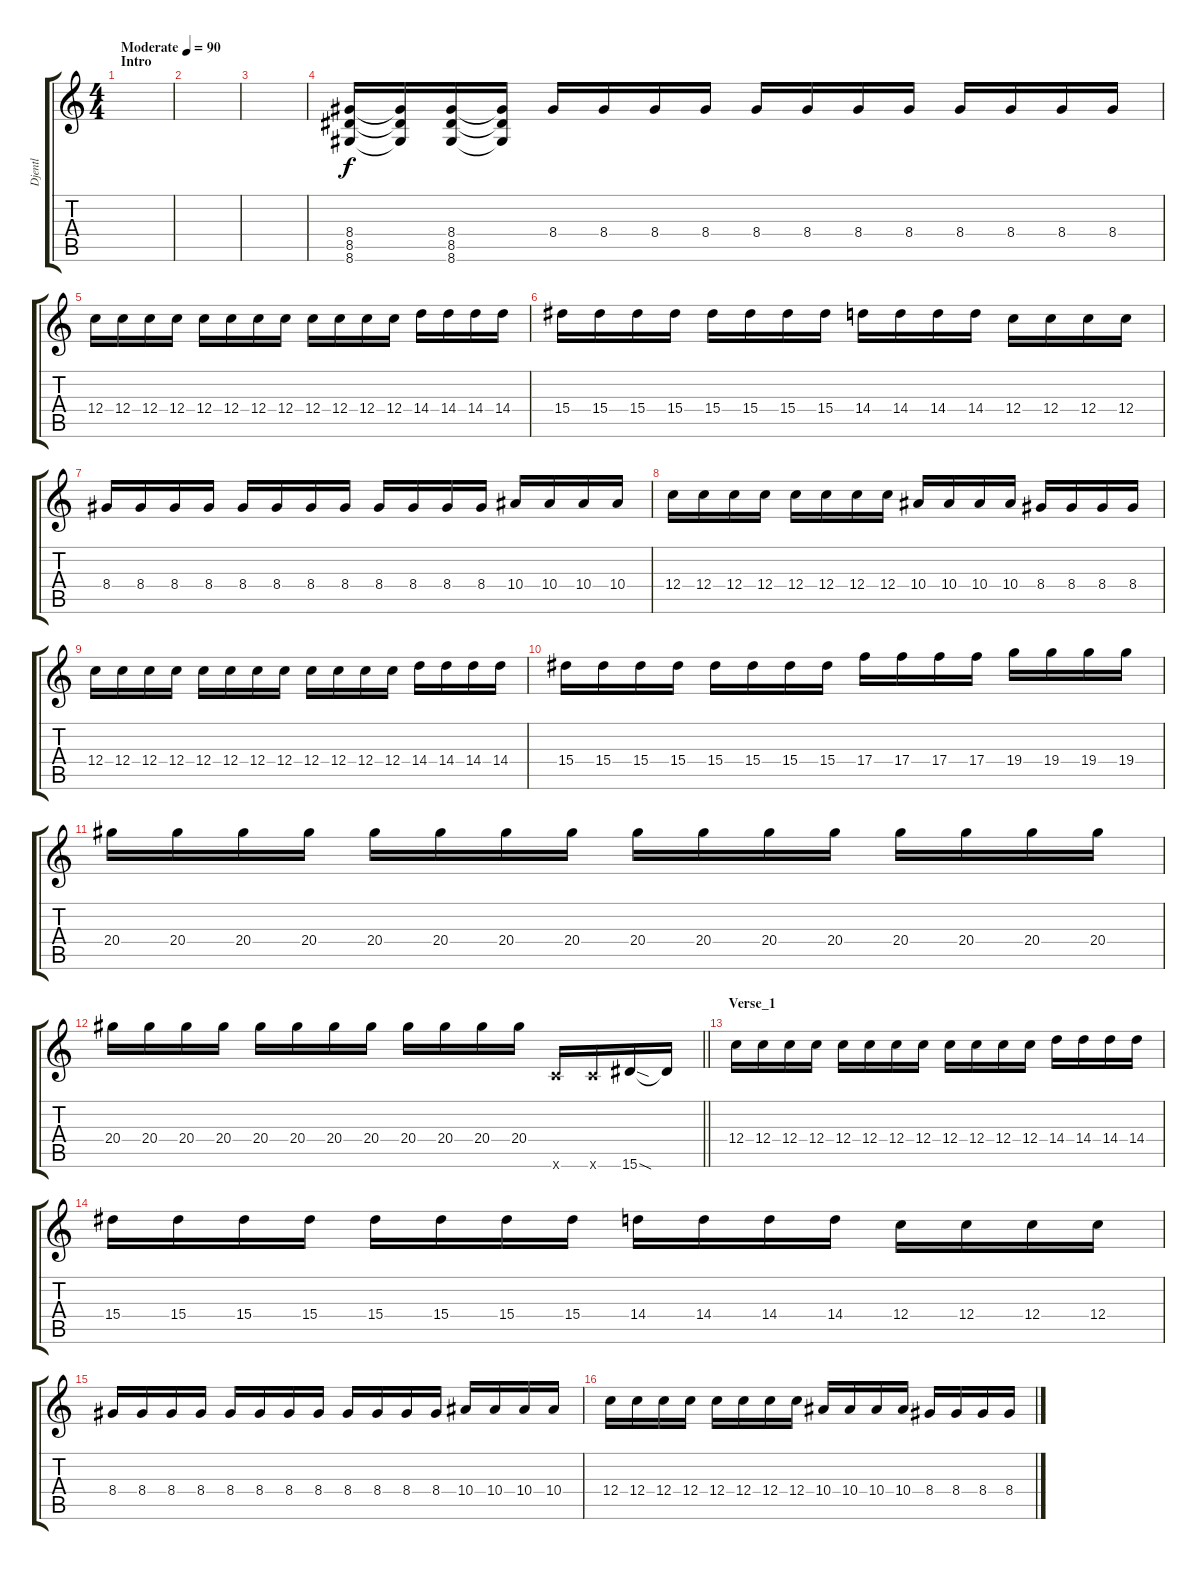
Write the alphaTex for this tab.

\track ("Djentl" "Djentl") {instrument overdrivenguitar}
\staff {score tabs}
\tuning (D4 A3 F3 C3 G2 C2) {hide}
\ts (4 4)
\section ("" "Intro")
\tempo (90 "Moderate")
\clef g2
\ks c
|
|
|
(8.4 8.5 8.6).16 (8.4{t} 8.5{t} 8.6{t}).16 (8.4 8.5 8.6).16 (8.4{t} 8.5{t} 8.6{t}).16 8.4.16 8.4.16 8.4.16 8.4.16 8.4.16 8.4.16 8.4.16 8.4.16 8.4.16 8.4.16 8.4.16 8.4.16 |
12.4.16 12.4.16 12.4.16 12.4.16 12.4.16 12.4.16 12.4.16 12.4.16 12.4.16 12.4.16 12.4.16 12.4.16 14.4.16 14.4.16 14.4.16 14.4.16 |
15.4.16 15.4.16 15.4.16 15.4.16 15.4.16 15.4.16 15.4.16 15.4.16 14.4.16 14.4.16 14.4.16 14.4.16 12.4.16 12.4.16 12.4.16 12.4.16 |
8.4.16 8.4.16 8.4.16 8.4.16 8.4.16 8.4.16 8.4.16 8.4.16 8.4.16 8.4.16 8.4.16 8.4.16 10.4.16 10.4.16 10.4.16 10.4.16 |
12.4.16 12.4.16 12.4.16 12.4.16 12.4.16 12.4.16 12.4.16 12.4.16 10.4.16 10.4.16 10.4.16 10.4.16 8.4.16 8.4.16 8.4.16 8.4.16 |
12.4.16 12.4.16 12.4.16 12.4.16 12.4.16 12.4.16 12.4.16 12.4.16 12.4.16 12.4.16 12.4.16 12.4.16 14.4.16 14.4.16 14.4.16 14.4.16 |
15.4.16 15.4.16 15.4.16 15.4.16 15.4.16 15.4.16 15.4.16 15.4.16 17.4.16 17.4.16 17.4.16 17.4.16 19.4.16 19.4.16 19.4.16 19.4.16 |
20.4.16 20.4.16 20.4.16 20.4.16 20.4.16 20.4.16 20.4.16 20.4.16 20.4.16 20.4.16 20.4.16 20.4.16 20.4.16 20.4.16 20.4.16 20.4.16 |
\barLineRight lightlight
20.4.16 20.4.16 20.4.16 20.4.16 20.4.16 20.4.16 20.4.16 20.4.16 20.4.16 20.4.16 20.4.16 20.4.16 12.6{x}.16 12.6{x}.16 15.6{sod}.16 15.6{t}.16 |
\section ("" "Verse_1")
12.4.16 12.4.16 12.4.16 12.4.16 12.4.16 12.4.16 12.4.16 12.4.16 12.4.16 12.4.16 12.4.16 12.4.16 14.4.16 14.4.16 14.4.16 14.4.16 |
15.4.16 15.4.16 15.4.16 15.4.16 15.4.16 15.4.16 15.4.16 15.4.16 14.4.16 14.4.16 14.4.16 14.4.16 12.4.16 12.4.16 12.4.16 12.4.16 |
8.4.16 8.4.16 8.4.16 8.4.16 8.4.16 8.4.16 8.4.16 8.4.16 8.4.16 8.4.16 8.4.16 8.4.16 10.4.16 10.4.16 10.4.16 10.4.16 |
12.4.16 12.4.16 12.4.16 12.4.16 12.4.16 12.4.16 12.4.16 12.4.16 10.4.16 10.4.16 10.4.16 10.4.16 8.4.16 8.4.16 8.4.16 8.4.16
